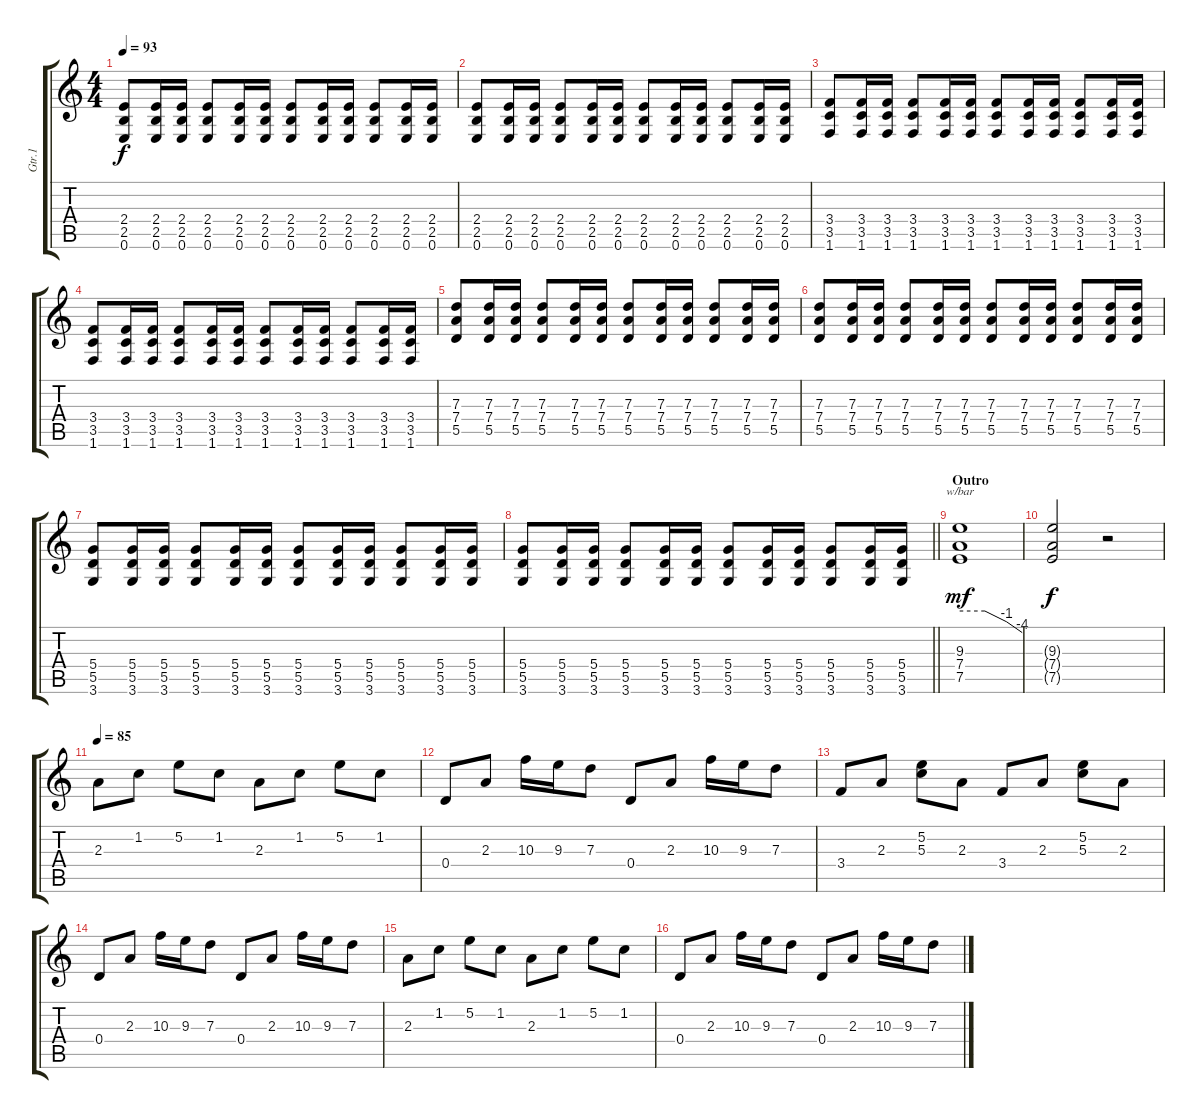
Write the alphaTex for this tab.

\track ("Gtr.1" "Gtr.1") {instrument distortionguitar}
\staff {score tabs}
\tuning (E4 B3 G3 D3 A2 E2) {hide}
\ts (4 4)
\tempo 93
\clef g2
\ks c
(2.4 2.5 0.6).8{dy f} (2.4 2.5 0.6).16 (2.4 2.5 0.6).16 (2.4 2.5 0.6).8 (2.4 2.5 0.6).16 (2.4 2.5 0.6).16 (2.4 2.5 0.6).8 (2.4 2.5 0.6).16 (2.4 2.5 0.6).16 (2.4 2.5 0.6).8 (2.4 2.5 0.6).16 (2.4 2.5 0.6).16 |
(2.4 2.5 0.6).8 (2.4 2.5 0.6).16 (2.4 2.5 0.6).16 (2.4 2.5 0.6).8 (2.4 2.5 0.6).16 (2.4 2.5 0.6).16 (2.4 2.5 0.6).8 (2.4 2.5 0.6).16 (2.4 2.5 0.6).16 (2.4 2.5 0.6).8 (2.4 2.5 0.6).16 (2.4 2.5 0.6).16 |
(3.4 3.5 1.6).8 (3.4 3.5 1.6).16 (3.4 3.5 1.6).16 (3.4 3.5 1.6).8 (3.4 3.5 1.6).16 (3.4 3.5 1.6).16 (3.4 3.5 1.6).8 (3.4 3.5 1.6).16 (3.4 3.5 1.6).16 (3.4 3.5 1.6).8 (3.4 3.5 1.6).16 (3.4 3.5 1.6).16 |
(3.4 3.5 1.6).8 (3.4 3.5 1.6).16 (3.4 3.5 1.6).16 (3.4 3.5 1.6).8 (3.4 3.5 1.6).16 (3.4 3.5 1.6).16 (3.4 3.5 1.6).8 (3.4 3.5 1.6).16 (3.4 3.5 1.6).16 (3.4 3.5 1.6).8 (3.4 3.5 1.6).16 (3.4 3.5 1.6).16 |
(7.3 7.4 5.5).8 (7.3 7.4 5.5).16 (7.3 7.4 5.5).16 (7.3 7.4 5.5).8 (7.3 7.4 5.5).16 (7.3 7.4 5.5).16 (7.3 7.4 5.5).8 (7.3 7.4 5.5).16 (7.3 7.4 5.5).16 (7.3 7.4 5.5).8 (7.3 7.4 5.5).16 (7.3 7.4 5.5).16 |
(7.3 7.4 5.5).8 (7.3 7.4 5.5).16 (7.3 7.4 5.5).16 (7.3 7.4 5.5).8 (7.3 7.4 5.5).16 (7.3 7.4 5.5).16 (7.3 7.4 5.5).8 (7.3 7.4 5.5).16 (7.3 7.4 5.5).16 (7.3 7.4 5.5).8 (7.3 7.4 5.5).16 (7.3 7.4 5.5).16 |
(5.4 5.5 3.6).8 (5.4 5.5 3.6).16 (5.4 5.5 3.6).16 (5.4 5.5 3.6).8 (5.4 5.5 3.6).16 (5.4 5.5 3.6).16 (5.4 5.5 3.6).8 (5.4 5.5 3.6).16 (5.4 5.5 3.6).16 (5.4 5.5 3.6).8 (5.4 5.5 3.6).16 (5.4 5.5 3.6).16 |
\barLineRight lightlight
(5.4 5.5 3.6).8 (5.4 5.5 3.6).16 (5.4 5.5 3.6).16 (5.4 5.5 3.6).8 (5.4 5.5 3.6).16 (5.4 5.5 3.6).16 (5.4 5.5 3.6).8 (5.4 5.5 3.6).16 (5.4 5.5 3.6).16 (5.4 5.5 3.6).8 (5.4 5.5 3.6).16 (5.4 5.5 3.6).16 |
\section ("" "Outro")
(9.3 7.4 7.5).1{tbe (custom default 0 0 24 0 45 -4 60 -16) dy mf} |
(9.3{t} 7.4{t} 7.5{t}).2{dy f} r.2{volume 7 instrument musicbox} |
\tempo 85
2.3.8 1.2.8 5.2.8 1.2.8 2.3.8 1.2.8 5.2.8 1.2.8 |
0.4.8 2.3.8 10.3.16 9.3.16 7.3.8 0.4.8 2.3.8 10.3.16 9.3.16 7.3.8 |
3.4.8 2.3.8 (5.2 5.3).8 2.3.8 3.4.8 2.3.8 (5.2 5.3).8 2.3.8 |
0.4.8 2.3.8 10.3.16 9.3.16 7.3.8 0.4.8 2.3.8 10.3.16 9.3.16 7.3.8 |
2.3.8 1.2.8 5.2.8 1.2.8 2.3.8 1.2.8 5.2.8 1.2.8 |
0.4.8 2.3.8 10.3.16 9.3.16 7.3.8 0.4.8 2.3.8 10.3.16 9.3.16 7.3.8
